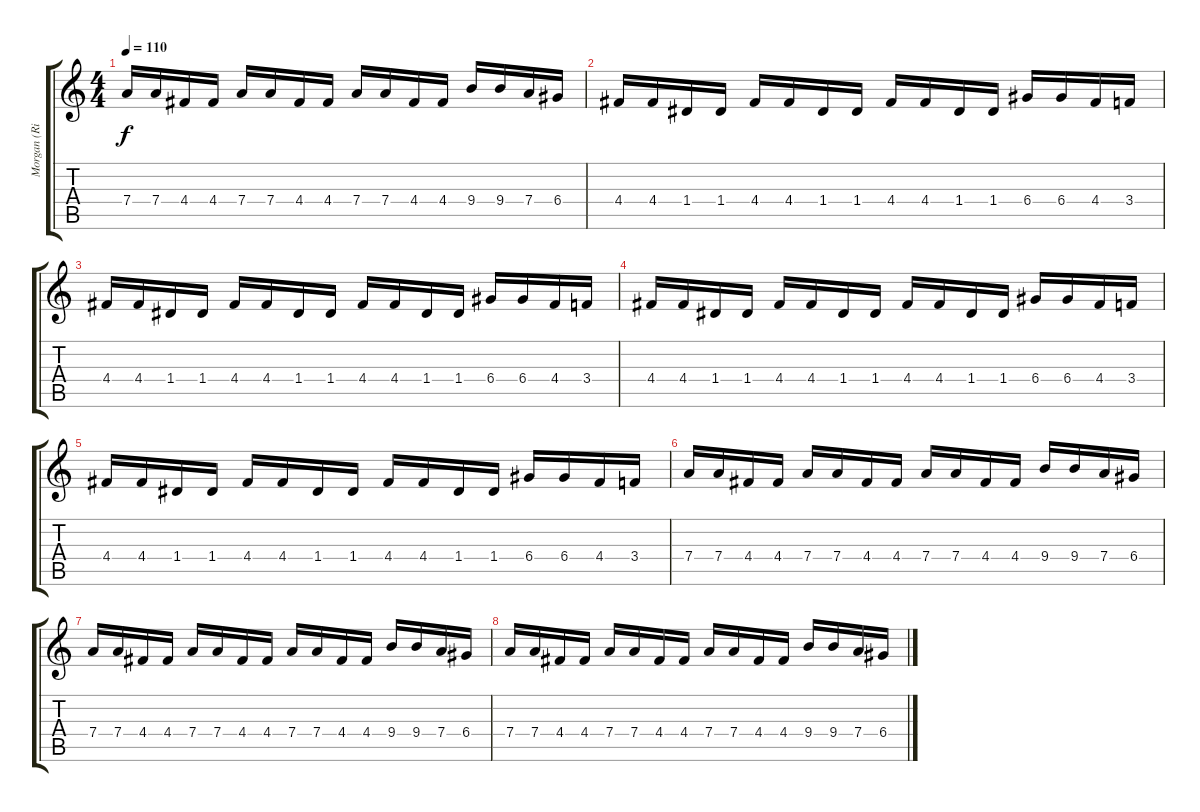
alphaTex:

\track ("Morgan (Ritmo)" "Morgan (Ri") {instrument distortionguitar}
\staff {score tabs}
\tuning (E4 B3 G3 D3 A2 E2) {hide}
\ts (4 4)
\tempo 110
\clef g2
\ks c
7.4.16{dy f} 7.4.16 4.4.16 4.4.16 7.4.16 7.4.16 4.4.16 4.4.16 7.4.16 7.4.16 4.4.16 4.4.16 9.4.16 9.4.16 7.4.16 6.4.16 |
4.4.16 4.4.16 1.4.16 1.4.16 4.4.16 4.4.16 1.4.16 1.4.16 4.4.16 4.4.16 1.4.16 1.4.16 6.4.16 6.4.16 4.4.16 3.4.16 |
4.4.16 4.4.16 1.4.16 1.4.16 4.4.16 4.4.16 1.4.16 1.4.16 4.4.16 4.4.16 1.4.16 1.4.16 6.4.16 6.4.16 4.4.16 3.4.16 |
4.4.16 4.4.16 1.4.16 1.4.16 4.4.16 4.4.16 1.4.16 1.4.16 4.4.16 4.4.16 1.4.16 1.4.16 6.4.16 6.4.16 4.4.16 3.4.16 |
4.4.16 4.4.16 1.4.16 1.4.16 4.4.16 4.4.16 1.4.16 1.4.16 4.4.16 4.4.16 1.4.16 1.4.16 6.4.16 6.4.16 4.4.16 3.4.16 |
7.4.16 7.4.16 4.4.16 4.4.16 7.4.16 7.4.16 4.4.16 4.4.16 7.4.16 7.4.16 4.4.16 4.4.16 9.4.16 9.4.16 7.4.16 6.4.16 |
7.4.16 7.4.16 4.4.16 4.4.16 7.4.16 7.4.16 4.4.16 4.4.16 7.4.16 7.4.16 4.4.16 4.4.16 9.4.16 9.4.16 7.4.16 6.4.16 |
7.4.16 7.4.16 4.4.16 4.4.16 7.4.16 7.4.16 4.4.16 4.4.16 7.4.16 7.4.16 4.4.16 4.4.16 9.4.16 9.4.16 7.4.16 6.4.16
